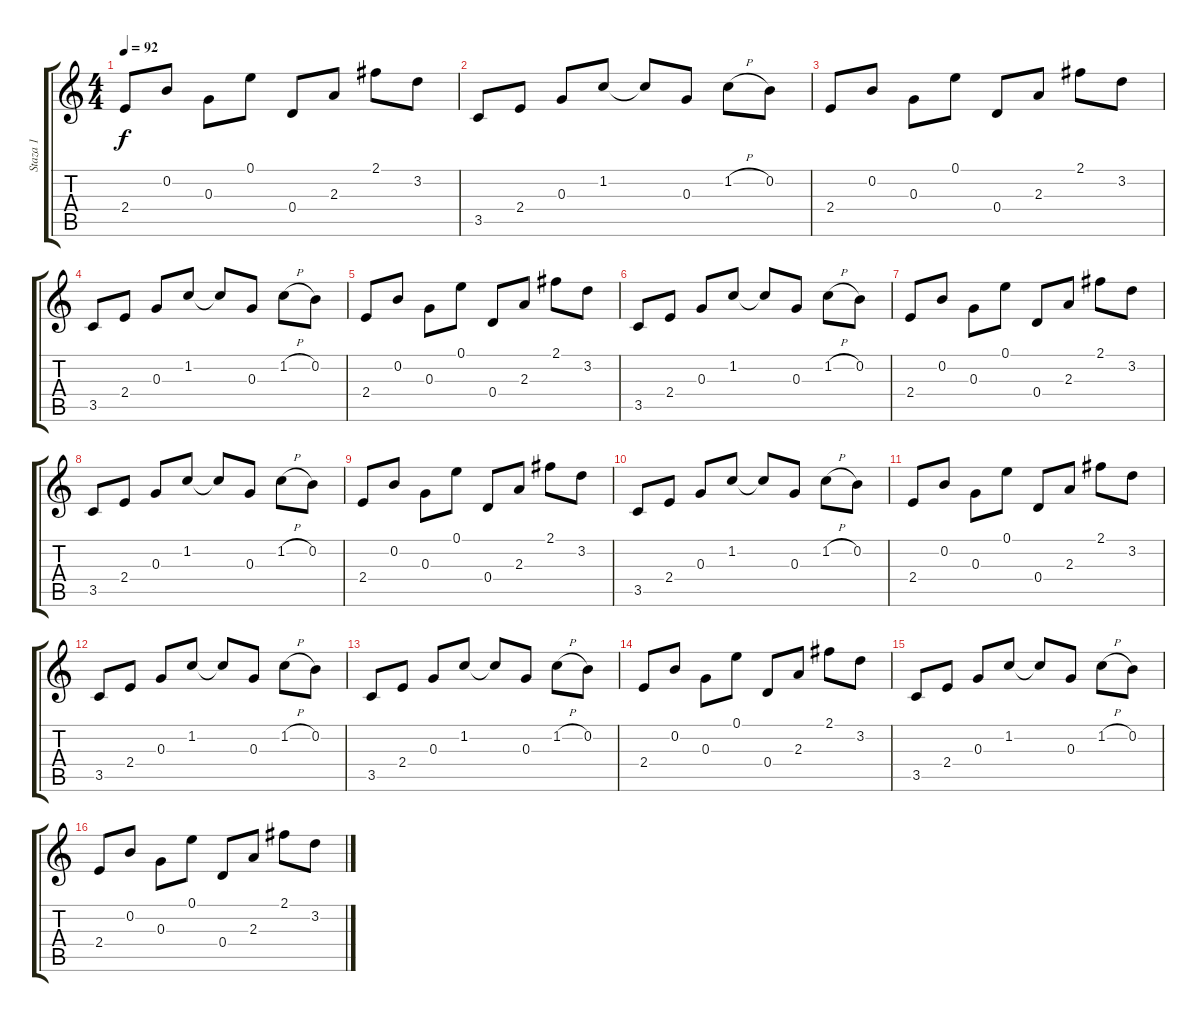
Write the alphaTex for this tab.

\track ("Staza 1" "Staza 1") {instrument acousticguitarsteel}
\staff {score tabs}
\tuning (E4 B3 G3 D3 A2 E2) {hide}
\ts (4 4)
\tempo 92
\clef g2
\ks c
2.4.8{dy f} 0.2.8 0.3.8 0.1.8 0.4.8 2.3.8 2.1.8 3.2.8 |
3.5.8 2.4.8 0.3.8 1.2.8 1.2{t}.8 0.3.8 1.2{h}.8 0.2.8 |
2.4.8 0.2.8 0.3.8 0.1.8 0.4.8 2.3.8 2.1.8 3.2.8 |
3.5.8 2.4.8 0.3.8 1.2.8 1.2{t}.8 0.3.8 1.2{h}.8 0.2.8 |
2.4.8 0.2.8 0.3.8 0.1.8 0.4.8 2.3.8 2.1.8 3.2.8 |
3.5.8 2.4.8 0.3.8 1.2.8 1.2{t}.8 0.3.8 1.2{h}.8 0.2.8 |
2.4.8 0.2.8 0.3.8 0.1.8 0.4.8 2.3.8 2.1.8 3.2.8 |
3.5.8 2.4.8 0.3.8 1.2.8 1.2{t}.8 0.3.8 1.2{h}.8 0.2.8 |
2.4.8 0.2.8 0.3.8 0.1.8 0.4.8 2.3.8 2.1.8 3.2.8 |
3.5.8 2.4.8 0.3.8 1.2.8 1.2{t}.8 0.3.8 1.2{h}.8 0.2.8 |
2.4.8 0.2.8 0.3.8 0.1.8 0.4.8 2.3.8 2.1.8 3.2.8 |
3.5.8 2.4.8 0.3.8 1.2.8 1.2{t}.8 0.3.8 1.2{h}.8 0.2.8 |
3.5.8 2.4.8 0.3.8 1.2.8 1.2{t}.8 0.3.8 1.2{h}.8 0.2.8 |
2.4.8 0.2.8 0.3.8 0.1.8 0.4.8 2.3.8 2.1.8 3.2.8 |
3.5.8 2.4.8 0.3.8 1.2.8 1.2{t}.8 0.3.8 1.2{h}.8 0.2.8 |
2.4.8 0.2.8 0.3.8 0.1.8 0.4.8 2.3.8 2.1.8 3.2.8
